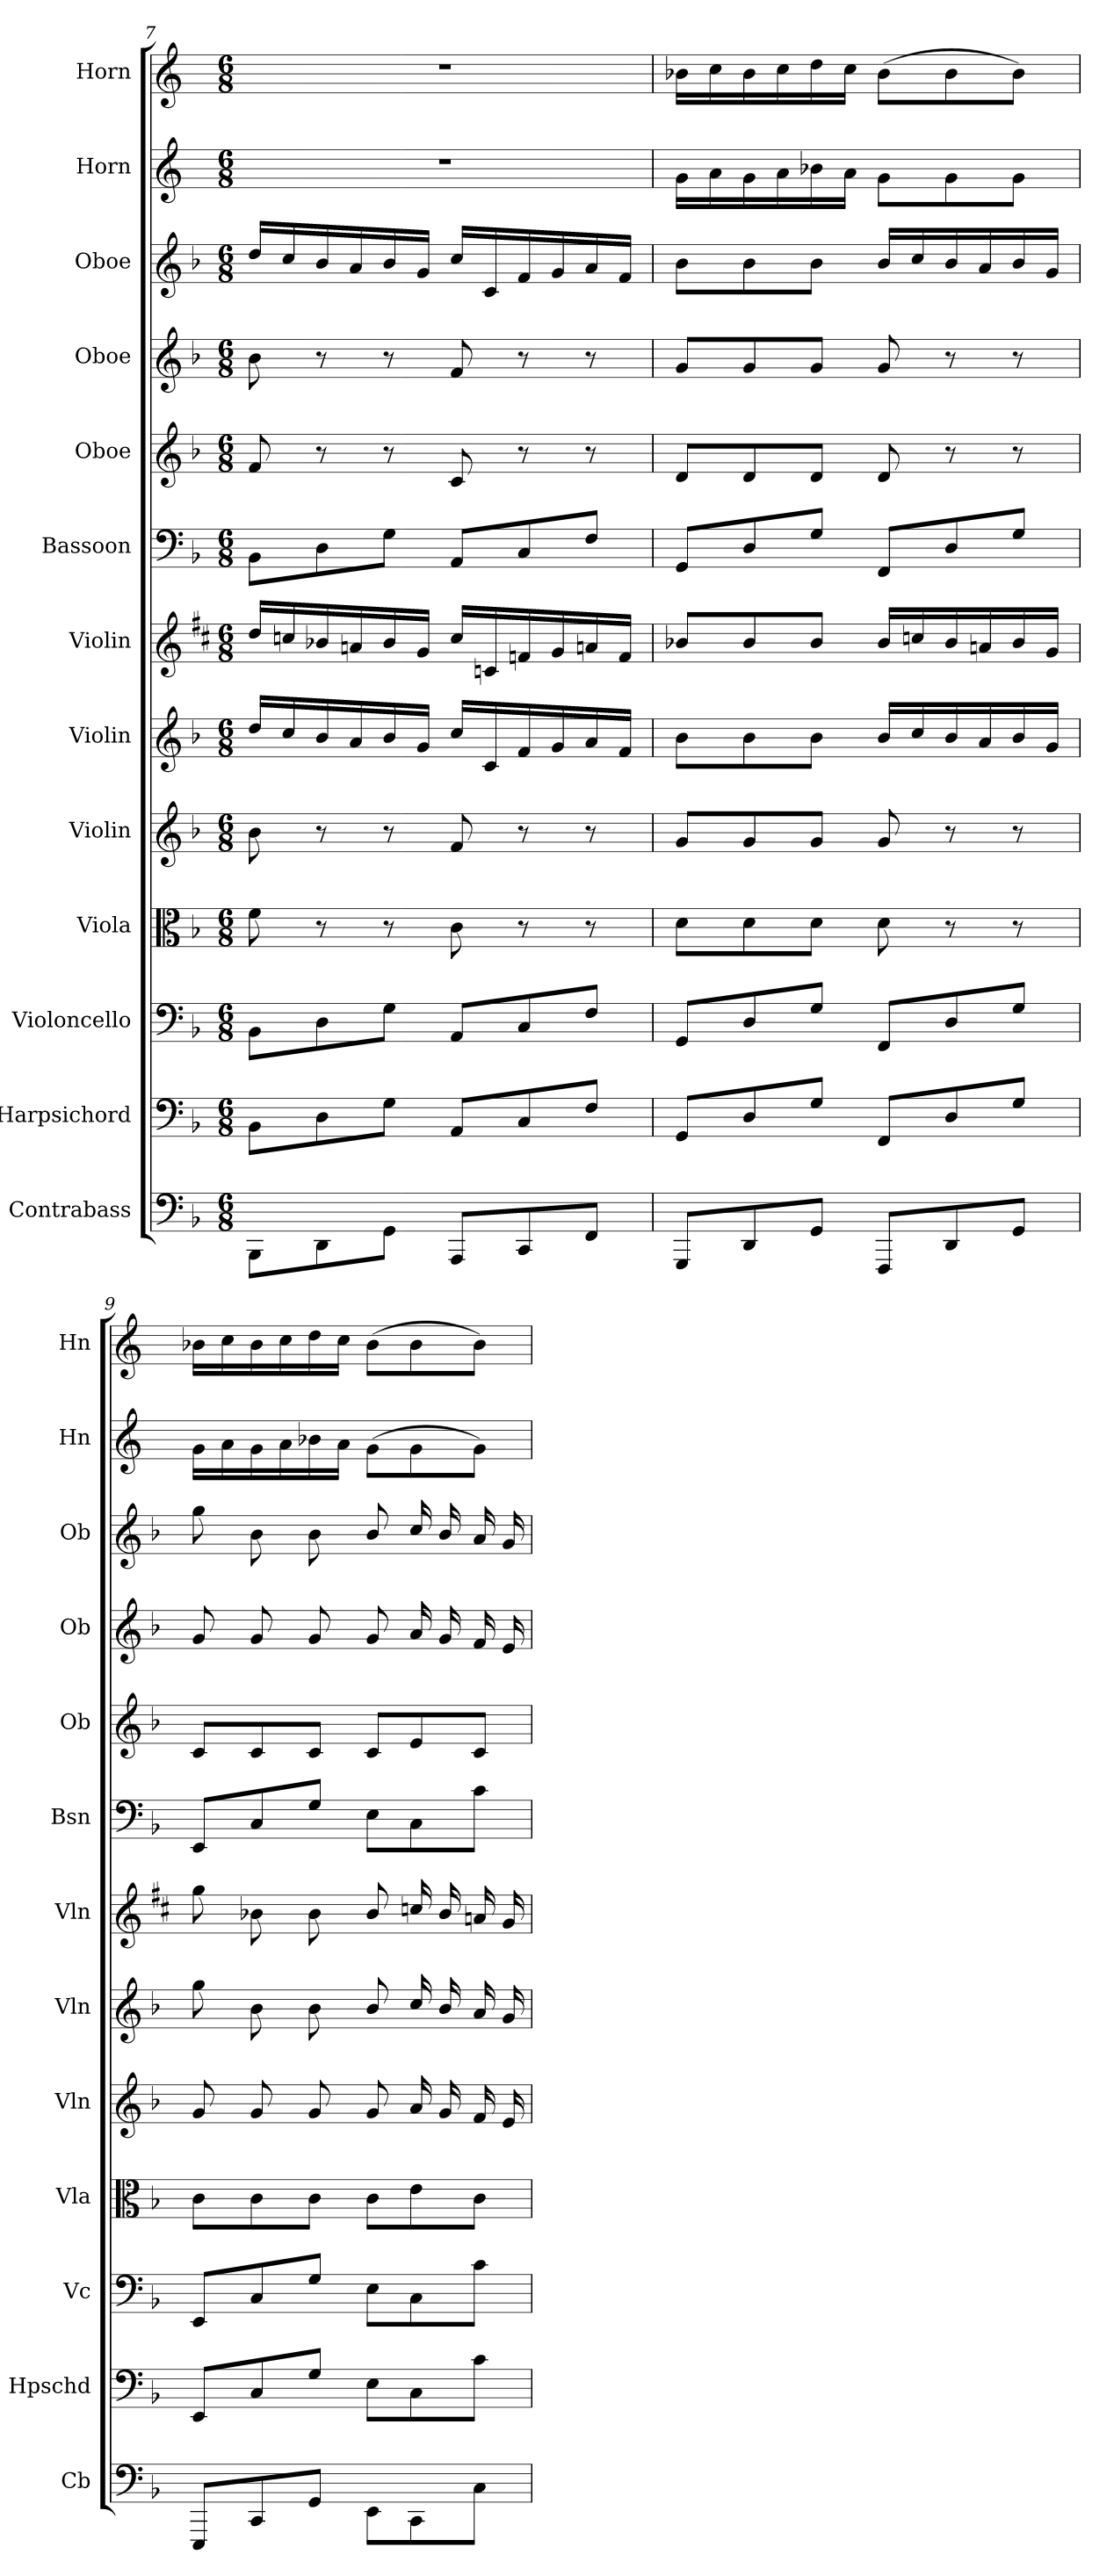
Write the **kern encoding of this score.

**kern	**kern	**kern	**kern	**kern	**kern	**kern	**kern	**kern	**kern	**kern	**kern	**kern
*part13	*part12	*part11	*part10	*part9	*part8	*part7	*part6	*part5	*part4	*part3	*part2	*part1
*staff13	*staff12	*staff11	*staff10	*staff9	*staff8	*staff7	*staff6	*staff5	*staff4	*staff3	*staff2	*staff1
*I"Contrabass	*I"Harpsichord	*I"Violoncello	*I"Viola	*I"Violin	*I"Violin	*I"Violin	*I"Bassoon	*I"Oboe	*I"Oboe	*I"Oboe	*I"Horn	*I"Horn
*I'Cb	*I'Hpschd	*I'Vc	*I'Vla	*I'Vln	*I'Vln	*I'Vln	*I'Bsn	*I'Ob	*I'Ob	*I'Ob	*I'Hn	*I'Hn
*clefF4	*clefF4	*clefF4	*clefC3	*clefG2	*clefG2	*clefG2	*clefF4	*clefG2	*clefG2	*clefG2	*clefG2	*clefG2
*ITrd7c12	*	*	*	*	*	*	*	*	*	*	*ITrd4c7	*ITrd4c7
*k[b-]	*k[b-]	*k[b-]	*k[b-]	*k[b-]	*k[b-]	*k[f#c#]	*k[b-]	*k[b-]	*k[b-]	*k[b-]	*k[b-]	*k[b-]
*F:	*F:	*F:	*F:	*F:	*F:	*D:	*F:	*F:	*F:	*F:	*F:	*F:
*M6/8	*M6/8	*M6/8	*M6/8	*M6/8	*M6/8	*M6/8	*M6/8	*M6/8	*M6/8	*M6/8	*M6/8	*M6/8
=7	=7	=7	=7	=7	=7	=7	=7	=7	=7	=7	=7	=7
8BBBB-\L	8BB-\L	8BB-\L	8f\	8b-\	16dd/LL	16dd/LL	8BB-\L	8f/	8b-\	16dd/LL	2.r	2.r
.	.	.	.	.	16cc/	16ccn/	.	.	.	16cc/	.	.
8DDD\	8D\	8D\	8r	8r	16b-/	16b-X/	8D\	8r	8r	16b-/	.	.
.	.	.	.	.	16a/	16an/	.	.	.	16a/	.	.
8GGG\J	8G\J	8G\J	8r	8r	16b-/	16b-/	8G\J	8r	8r	16b-/	.	.
.	.	.	.	.	16g/JJ	16g/JJ	.	.	.	16g/JJ	.	.
8AAAA/L	8AA/L	8AA/L	8c\	8f/	16cc/LL	16cc/LL	8AA/L	8c/	8f/	16cc/LL	.	.
.	.	.	.	.	16c/	16cn/	.	.	.	16c/	.	.
8CCC/	8C/	8C/	8r	8r	16f/	16fn/	8C/	8r	8r	16f/	.	.
.	.	.	.	.	16g/	16g/	.	.	.	16g/	.	.
8FFF/J	8F/J	8F/J	8r	8r	16a/	16an/	8F/J	8r	8r	16a/	.	.
.	.	.	.	.	16f/JJ	16f/JJ	.	.	.	16f/JJ	.	.
=8	=8	=8	=8	=8	=8	=8	=8	=8	=8	=8	=8	=8
8GGGG/L	8GG/L	8GG/L	8d\L	8g/L	8b-\L	8b-X/L	8GG/L	8d/L	8g/L	8b-\L	16c\LL	16e-X\LL
.	.	.	.	.	.	.	.	.	.	.	16d\	16f\
8DDD/	8D/	8D/	8d\	8g/	8b-\	8b-/	8D/	8d/	8g/	8b-\	16c\	16e-\
.	.	.	.	.	.	.	.	.	.	.	16d\	16f\
8GGG/J	8G/J	8G/J	8d\J	8g/J	8b-\J	8b-/J	8G/J	8d/J	8g/J	8b-\J	16e-X\	16g\
.	.	.	.	.	.	.	.	.	.	.	16d\JJ	16f\JJ
8FFFF/L	8FF/L	8FF/L	8d\	8g/	16b-/LL	16b-/LL	8FF/L	8d/	8g/	16b-/LL	8c\L	(8e-\L
.	.	.	.	.	16cc/	16ccn/	.	.	.	16cc/	.	.
8DDD/	8D/	8D/	8r	8r	16b-/	16b-/	8D/	8r	8r	16b-/	8c\	8e-\
.	.	.	.	.	16a/	16an/	.	.	.	16a/	.	.
8GGG/J	8G/J	8G/J	8r	8r	16b-/	16b-/	8G/J	8r	8r	16b-/	8c\J	8e-\J)
.	.	.	.	.	16g/JJ	16g/JJ	.	.	.	16g/JJ	.	.
=9	=9	=9	=9	=9	=9	=9	=9	=9	=9	=9	=9	=9
8EEEE/L	8EE/L	8EE/L	8c\L	8g/	8gg\	8gg\	8EE/L	8c/L	8g/	8gg\	16c\LL	16e-X\LL
.	.	.	.	.	.	.	.	.	.	.	16d\	16f\
8CCC/	8C/	8C/	8c\	8g/	8b-\	8b-X\	8C/	8c/	8g/	8b-\	16c\	16e-\
.	.	.	.	.	.	.	.	.	.	.	16d\	16f\
8GGG/J	8G/J	8G/J	8c\J	8g/	8b-\	8b-\	8G/J	8c/J	8g/	8b-\	16e-X\	16g\
.	.	.	.	.	.	.	.	.	.	.	16d\JJ	16f\JJ
8EEE\L	8E\L	8E\L	8c\L	8g/	8b-/	8b-/	8E\L	8c/L	8g/	8b-/	(8c\L	(8e-\L
8CCC\	8C\	8C\	8e\	16a/	16cc/	16ccn/	8C\	8e/	16a/	16cc/	8c\	8e-\
.	.	.	.	16g/	16b-/	16b-/	.	.	16g/	16b-/	.	.
8CC\J	8c\J	8c\J	8c\J	16f/	16a/	16an/	8c\J	8c/J	16f/	16a/	8c\J)	8e-\J)
.	.	.	.	16e/	16g/	16g/	.	.	16e/	16g/	.	.
=	=	=	=	=	=	=	=	=	=	=	=	=
*-	*-	*-	*-	*-	*-	*-	*-	*-	*-	*-	*-	*-
